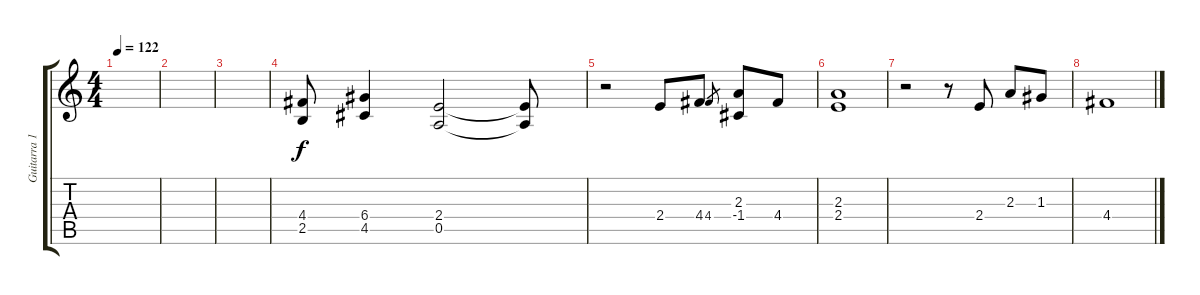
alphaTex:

\track ("Guitarra 1" "Guitarra 1") {instrument electricguitarclean}
\staff {score tabs}
\tuning (E4 B3 G3 D3 A2 E2) {hide}
\ts (4 4)
\tempo 122
\clef g2
\ks c
|
|
|
(4.4 2.5).8 (6.4 4.5).4 (2.4 0.5).2 (2.4{t} 0.5{t}).8 |
r.2 2.4.8 4.4.8 4.4.8{gr} (2.3 -1.4).8 4.4.8 |
(2.3 2.4).1 |
r.2 r.8 2.4.8 2.3.8 1.3.8 |
4.4.1
